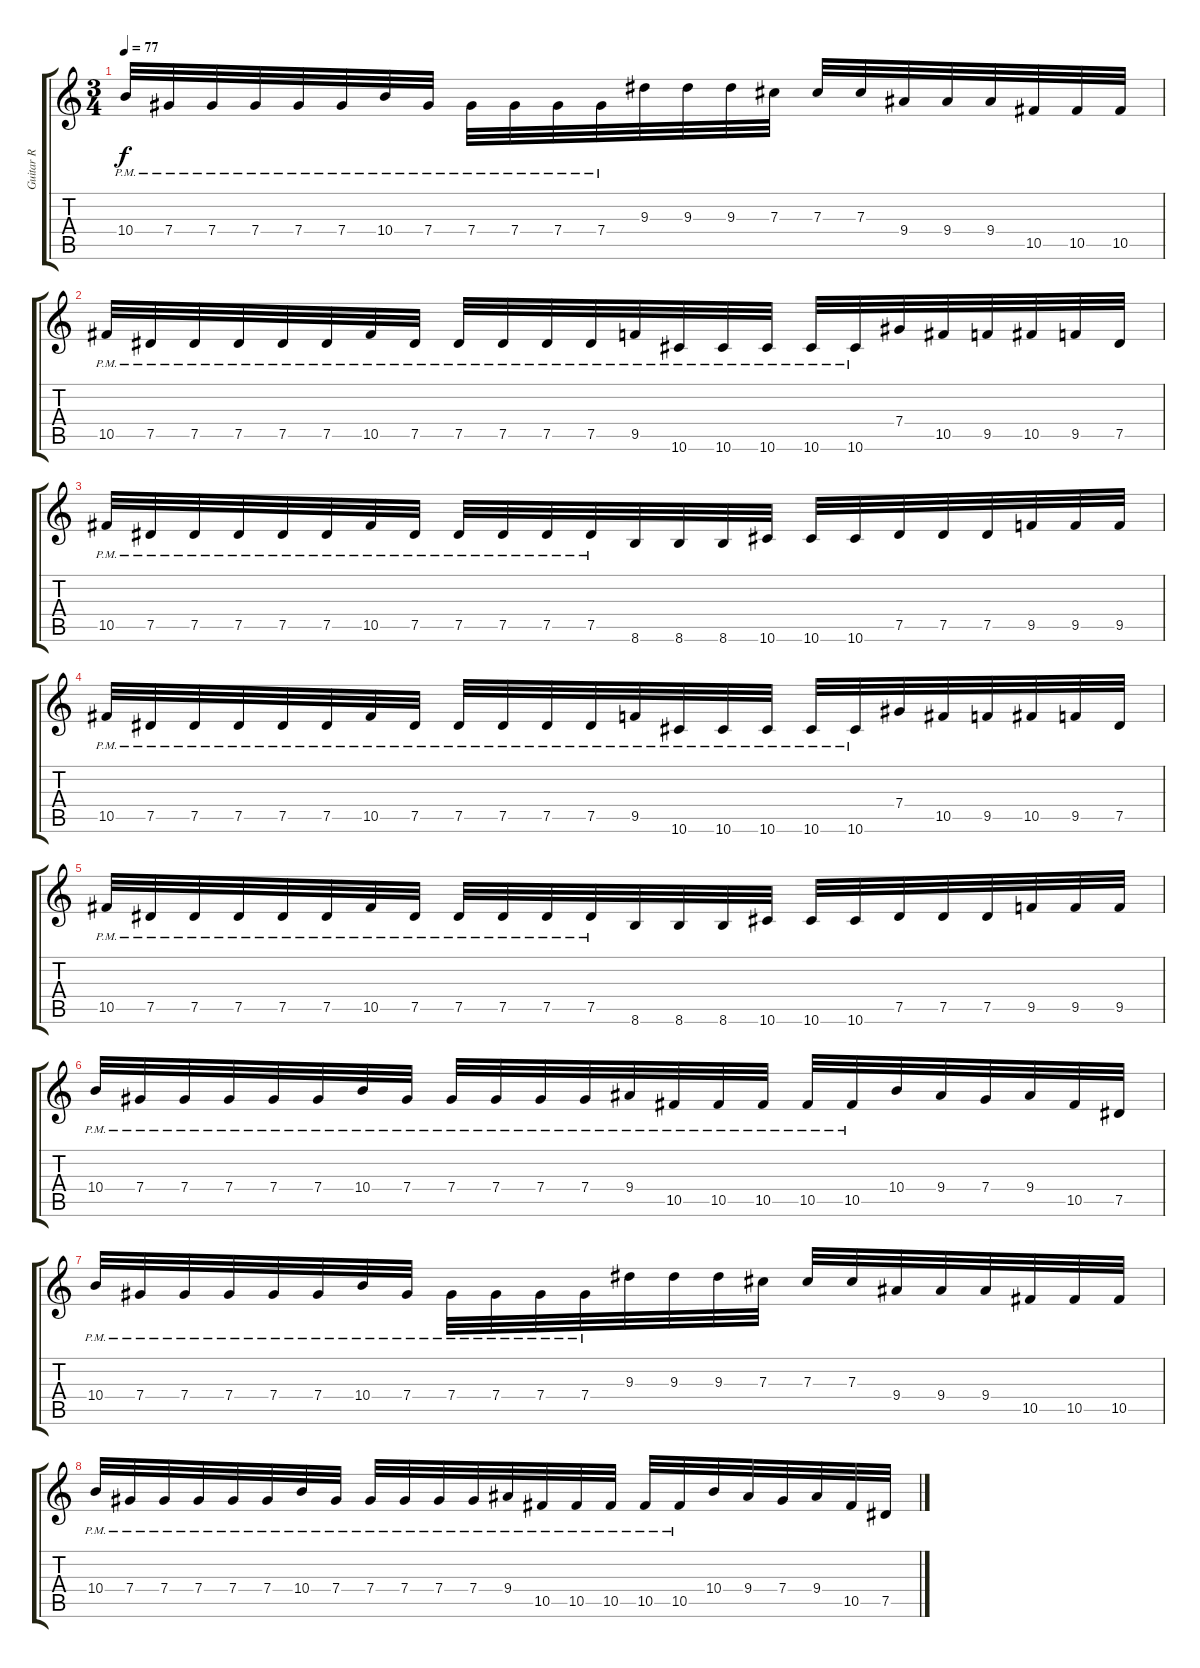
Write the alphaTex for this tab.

\track ("Guitar R" "Guitar R") {instrument overdrivenguitar}
\staff {score tabs}
\tuning (Eb4 Bb3 Gb3 Db3 Ab2 Eb2) {hide}
\ts (3 4)
\tempo 77
\clef g2
\ks c
10.4{pm}.32{dy f} 7.4{pm}.32 7.4{pm}.32 7.4{pm}.32 7.4{pm}.32 7.4{pm}.32 10.4{pm}.32 7.4{pm}.32 7.4{pm}.32 7.4{pm}.32 7.4{pm}.32 7.4{pm}.32 9.3.32 9.3.32 9.3.32 7.3.32 7.3.32 7.3.32 9.4.32 9.4.32 9.4.32 10.5.32 10.5.32 10.5.32 |
10.5{pm}.32 7.5{pm}.32 7.5{pm}.32 7.5{pm}.32 7.5{pm}.32 7.5{pm}.32 10.5{pm}.32 7.5{pm}.32 7.5{pm}.32 7.5{pm}.32 7.5{pm}.32 7.5{pm}.32 9.5{pm}.32 10.6{pm}.32 10.6{pm}.32 10.6{pm}.32 10.6{pm}.32 10.6{pm}.32 7.4.32 10.5.32 9.5.32 10.5.32 9.5.32 7.5.32 |
10.5{pm}.32 7.5{pm}.32 7.5{pm}.32 7.5{pm}.32 7.5{pm}.32 7.5{pm}.32 10.5{pm}.32 7.5{pm}.32 7.5{pm}.32 7.5{pm}.32 7.5{pm}.32 7.5{pm}.32 8.6.32 8.6.32 8.6.32 10.6.32 10.6.32 10.6.32 7.5.32 7.5.32 7.5.32 9.5.32 9.5.32 9.5.32 |
10.5{pm}.32 7.5{pm}.32 7.5{pm}.32 7.5{pm}.32 7.5{pm}.32 7.5{pm}.32 10.5{pm}.32 7.5{pm}.32 7.5{pm}.32 7.5{pm}.32 7.5{pm}.32 7.5{pm}.32 9.5{pm}.32 10.6{pm}.32 10.6{pm}.32 10.6{pm}.32 10.6{pm}.32 10.6{pm}.32 7.4.32 10.5.32 9.5.32 10.5.32 9.5.32 7.5.32 |
10.5{pm}.32 7.5{pm}.32 7.5{pm}.32 7.5{pm}.32 7.5{pm}.32 7.5{pm}.32 10.5{pm}.32 7.5{pm}.32 7.5{pm}.32 7.5{pm}.32 7.5{pm}.32 7.5{pm}.32 8.6.32 8.6.32 8.6.32 10.6.32 10.6.32 10.6.32 7.5.32 7.5.32 7.5.32 9.5.32 9.5.32 9.5.32 |
10.4{pm}.32 7.4{pm}.32 7.4{pm}.32 7.4{pm}.32 7.4{pm}.32 7.4{pm}.32 10.4{pm}.32 7.4{pm}.32 7.4{pm}.32 7.4{pm}.32 7.4{pm}.32 7.4{pm}.32 9.4{pm}.32 10.5{pm}.32 10.5{pm}.32 10.5{pm}.32 10.5{pm}.32 10.5{pm}.32 10.4.32 9.4.32 7.4.32 9.4.32 10.5.32 7.5.32 |
10.4{pm}.32 7.4{pm}.32 7.4{pm}.32 7.4{pm}.32 7.4{pm}.32 7.4{pm}.32 10.4{pm}.32 7.4{pm}.32 7.4{pm}.32 7.4{pm}.32 7.4{pm}.32 7.4{pm}.32 9.3.32 9.3.32 9.3.32 7.3.32 7.3.32 7.3.32 9.4.32 9.4.32 9.4.32 10.5.32 10.5.32 10.5.32 |
10.4{pm}.32 7.4{pm}.32 7.4{pm}.32 7.4{pm}.32 7.4{pm}.32 7.4{pm}.32 10.4{pm}.32 7.4{pm}.32 7.4{pm}.32 7.4{pm}.32 7.4{pm}.32 7.4{pm}.32 9.4{pm}.32 10.5{pm}.32 10.5{pm}.32 10.5{pm}.32 10.5{pm}.32 10.5{pm}.32 10.4.32 9.4.32 7.4.32 9.4.32 10.5.32 7.5.32
